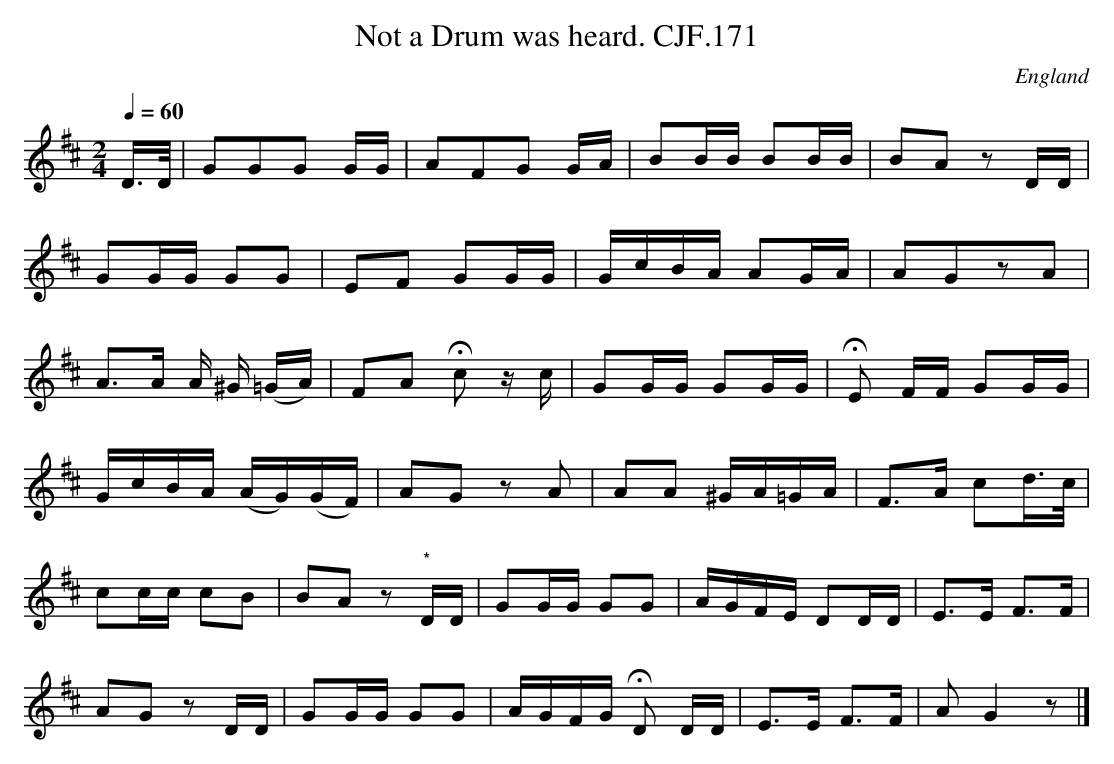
X:1
T:Not a Drum was heard. CJF.171
O:England
M:2/4
L:1/16
Q:1/4=60
K:D major
D>D|G2G2G2 GG|A2F2G2 GA|B2BB B2BB|B2A2 z2DD|!
G2GG G2G2|E2F2 G2GG|GcBA A2GA|A2G2z2A2|!
A3A A ^G (=GA)|F2A2 Hc2 zc|G2GG G2GG|HE2 FF G2GG|!
GcBA (AG)(GF)|A2G2 z2A2|A2A2 ^GA=GA|F3A c2d>c|!
c2cc c2B2|B2A2 z2"*"DD|G2GG G2G2|AGFE D2DD|E3E F3F|!
A2G2 z2DD|G2GG G2G2|AGFG HD2 DD|E3E F3F|A2G4z2|]
